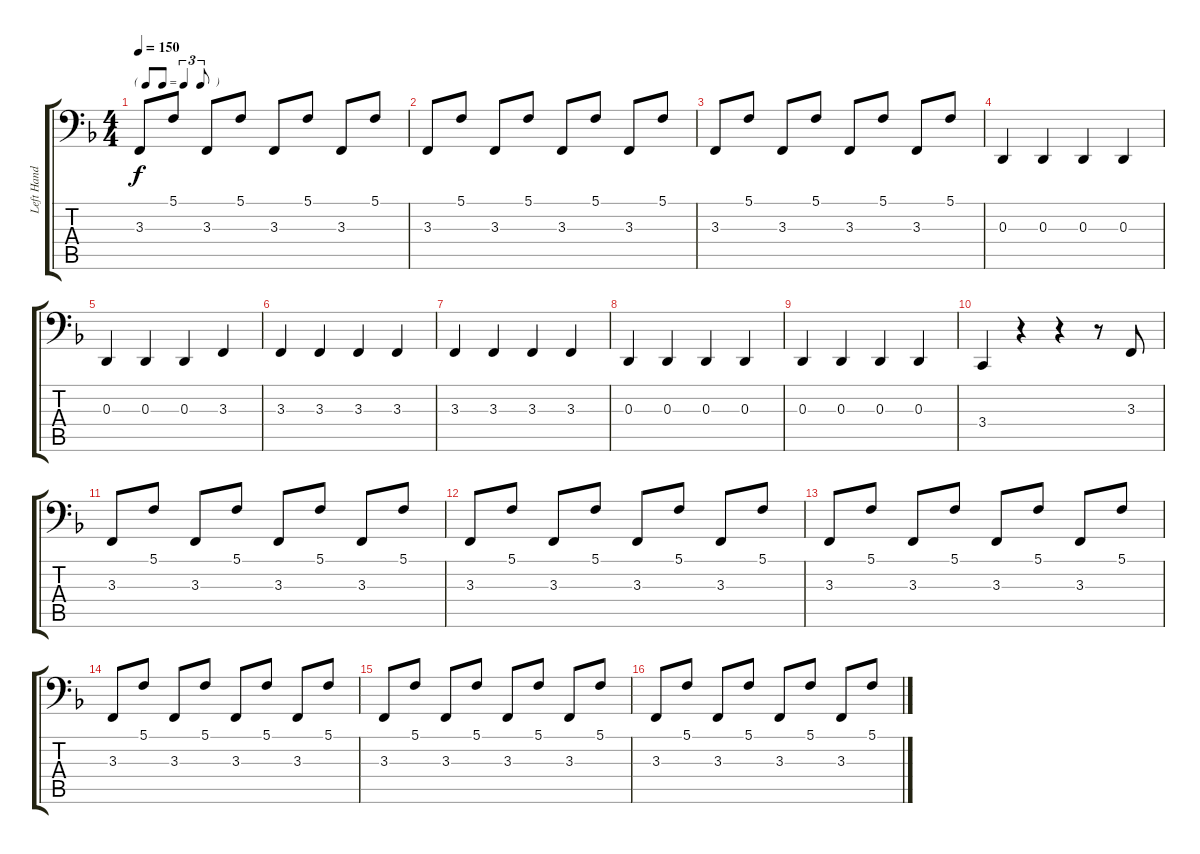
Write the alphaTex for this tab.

\track ("Left Hand" "Left Hand") {instrument brightacousticpiano}
\staff {score tabs}
\tuning (C3 G2 D2 A1 E1 B0) {hide}
\ts (4 4)
\tf triplet8th
\tempo 150
\clef f4
\ks f
3.3.8{dy f} 5.1.8 3.3.8 5.1.8 3.3.8 5.1.8 3.3.8 5.1.8 |
3.3.8 5.1.8 3.3.8 5.1.8 3.3.8 5.1.8 3.3.8 5.1.8 |
3.3.8 5.1.8 3.3.8 5.1.8 3.3.8 5.1.8 3.3.8 5.1.8 |
0.3.4 0.3.4 0.3.4 0.3.4 |
0.3.4 0.3.4 0.3.4 3.3.4 |
3.3.4 3.3.4 3.3.4 3.3.4 |
3.3.4 3.3.4 3.3.4 3.3.4 |
0.3.4 0.3.4 0.3.4 0.3.4 |
0.3.4 0.3.4 0.3.4 0.3.4 |
3.4.4 r.4 r.4 r.8 3.3.8 |
3.3.8 5.1.8 3.3.8 5.1.8 3.3.8 5.1.8 3.3.8 5.1.8 |
3.3.8 5.1.8 3.3.8 5.1.8 3.3.8 5.1.8 3.3.8 5.1.8 |
3.3.8 5.1.8 3.3.8 5.1.8 3.3.8 5.1.8 3.3.8 5.1.8 |
3.3.8 5.1.8 3.3.8 5.1.8 3.3.8 5.1.8 3.3.8 5.1.8 |
3.3.8 5.1.8 3.3.8 5.1.8 3.3.8 5.1.8 3.3.8 5.1.8 |
3.3.8 5.1.8 3.3.8 5.1.8 3.3.8 5.1.8 3.3.8 5.1.8
